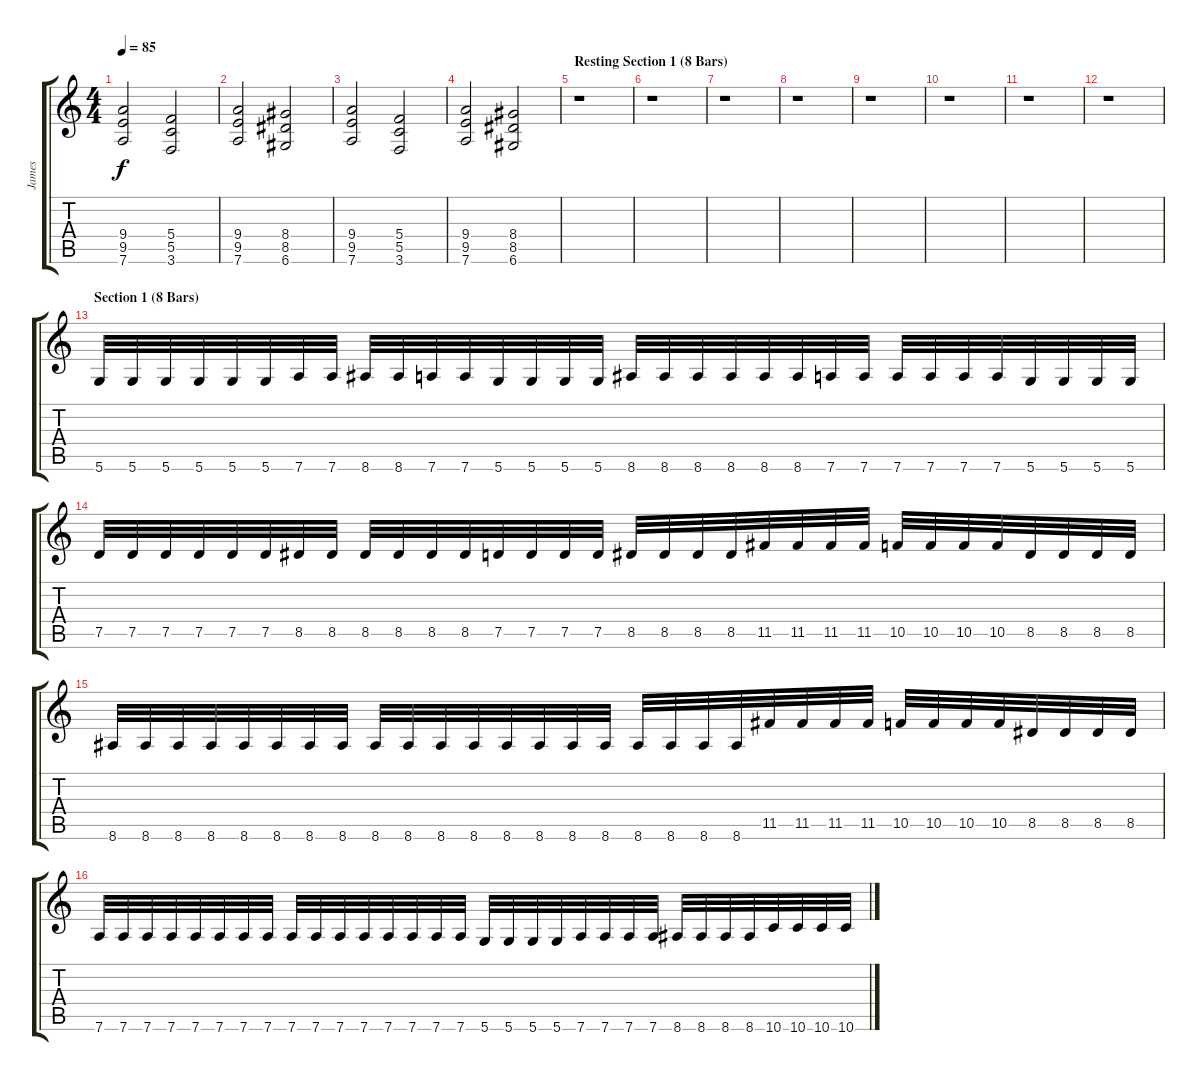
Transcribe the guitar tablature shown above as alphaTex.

\track ("James" "James") {instrument distortionguitar}
\staff {score tabs}
\tuning (D4 A3 F3 C3 G2 D2) {hide}
\ts (4 4)
\tempo 85
\clef g2
\ks c
(9.4 9.5 7.6).2{dy f} (5.4 5.5 3.6).2 |
(9.4 9.5 7.6).2 (8.4 8.5 6.6).2 |
(9.4 9.5 7.6).2 (5.4 5.5 3.6).2 |
(9.4 9.5 7.6).2 (8.4 8.5 6.6).2 |
\section ("" "Resting Section 1 (8 Bars)")
r.1 |
r.1 |
r.1 |
r.1 |
r.1 |
r.1 |
r.1 |
r.1 |
\section ("" "Section 1 (8 Bars)")
5.6.32 5.6.32 5.6.32 5.6.32 5.6.32 5.6.32 7.6.32 7.6.32 8.6.32 8.6.32 7.6.32 7.6.32 5.6.32 5.6.32 5.6.32 5.6.32 8.6.32 8.6.32 8.6.32 8.6.32 8.6.32 8.6.32 7.6.32 7.6.32 7.6.32 7.6.32 7.6.32 7.6.32 5.6.32 5.6.32 5.6.32 5.6.32 |
7.5.32 7.5.32 7.5.32 7.5.32 7.5.32 7.5.32 8.5.32 8.5.32 8.5.32 8.5.32 8.5.32 8.5.32 7.5.32 7.5.32 7.5.32 7.5.32 8.5.32 8.5.32 8.5.32 8.5.32 11.5.32 11.5.32 11.5.32 11.5.32 10.5.32 10.5.32 10.5.32 10.5.32 8.5.32 8.5.32 8.5.32 8.5.32 |
8.6.32 8.6.32 8.6.32 8.6.32 8.6.32 8.6.32 8.6.32 8.6.32 8.6.32 8.6.32 8.6.32 8.6.32 8.6.32 8.6.32 8.6.32 8.6.32 8.6.32 8.6.32 8.6.32 8.6.32 11.5.32 11.5.32 11.5.32 11.5.32 10.5.32 10.5.32 10.5.32 10.5.32 8.5.32 8.5.32 8.5.32 8.5.32 |
7.6.32 7.6.32 7.6.32 7.6.32 7.6.32 7.6.32 7.6.32 7.6.32 7.6.32 7.6.32 7.6.32 7.6.32 7.6.32 7.6.32 7.6.32 7.6.32 5.6.32 5.6.32 5.6.32 5.6.32 7.6.32 7.6.32 7.6.32 7.6.32 8.6.32 8.6.32 8.6.32 8.6.32 10.6.32 10.6.32 10.6.32 10.6.32
